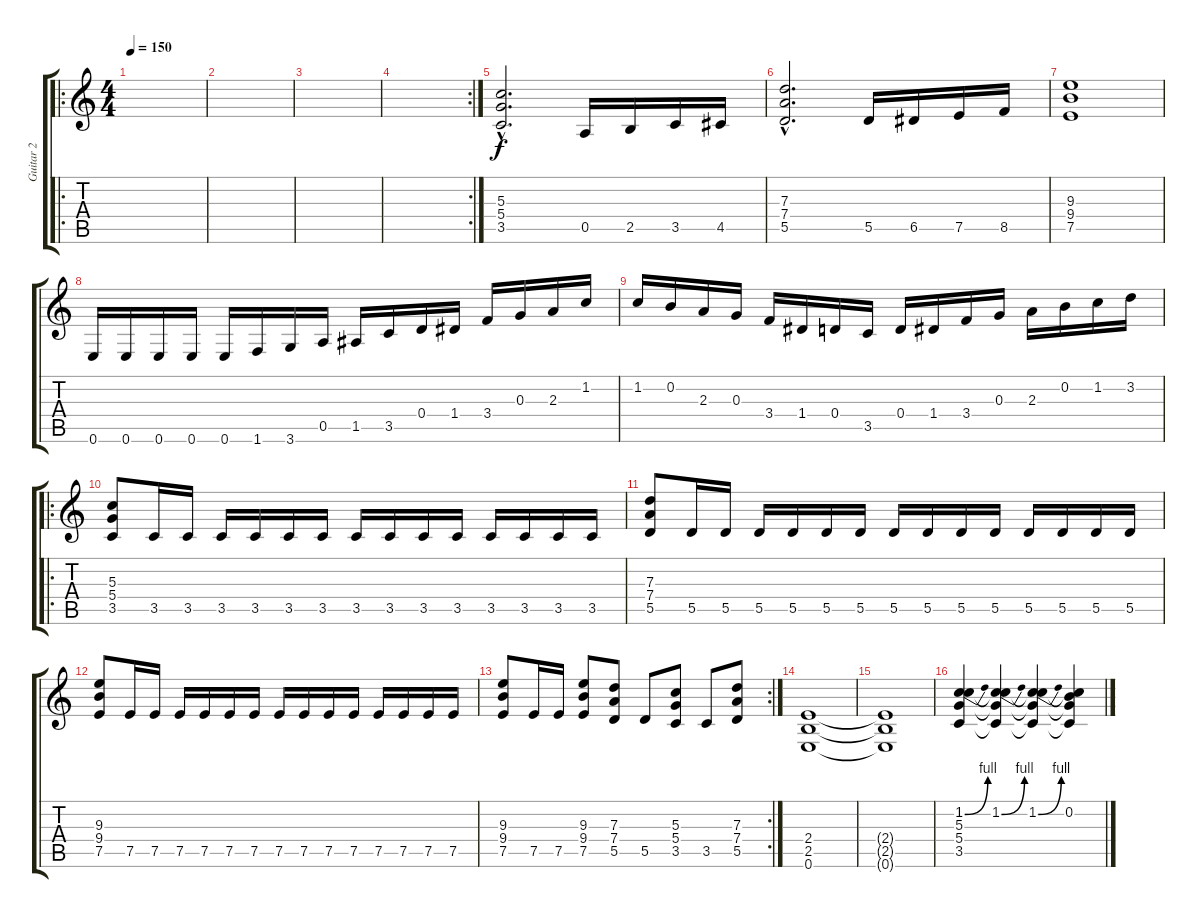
\track ("Guitar 2" "Guitar 2") {instrument distortionguitar}
\staff {score tabs}
\tuning (E4 B3 G3 D3 A2 E2) {hide}
\ro
\ts (4 4)
\tempo 150
\clef g2
\ks c
|
|
|
\rc 2
|
(5.3{hac} 5.4{hac} 3.5{hac}).2{d} 0.5.16 2.5.16 3.5.16 4.5.16 |
(7.3{hac} 7.4{hac} 5.5{hac}).2{d} 5.5.16 6.5.16 7.5.16 8.5.16 |
(9.3 9.4 7.5).1 |
0.6.16 0.6.16 0.6.16 0.6.16 0.6.16 1.6.16 3.6.16 0.5.16 1.5.16 3.5.16 0.4.16 1.4.16 3.4.16 0.3.16 2.3.16 1.2.16 |
1.2.16 0.2.16 2.3.16 0.3.16 3.4.16 1.4.16 0.4.16 3.5.16 0.4.16 1.4.16 3.4.16 0.3.16 2.3.16 0.2.16 1.2.16 3.2.16 |
\ro
(5.3 5.4 3.5).8 3.5.16 3.5.16 3.5.16 3.5.16 3.5.16 3.5.16 3.5.16 3.5.16 3.5.16 3.5.16 3.5.16 3.5.16 3.5.16 3.5.16 |
(7.3 7.4 5.5).8 5.5.16 5.5.16 5.5.16 5.5.16 5.5.16 5.5.16 5.5.16 5.5.16 5.5.16 5.5.16 5.5.16 5.5.16 5.5.16 5.5.16 |
(9.3 9.4 7.5).8 7.5.16 7.5.16 7.5.16 7.5.16 7.5.16 7.5.16 7.5.16 7.5.16 7.5.16 7.5.16 7.5.16 7.5.16 7.5.16 7.5.16 |
\rc 2
(9.3 9.4 7.5).8 7.5.16 7.5.16 (9.3 9.4 7.5).8 (7.3 7.4 5.5).8 5.5.8 (5.3 5.4 3.5).8 3.5.8 (7.3 7.4 5.5).8 |
(2.4 2.5 0.6).1 |
(2.4{t} 2.5{t} 0.6{t}).1 |
(1.2{be (bend 0 0 60 4)} 5.3 5.4 3.5).4 (1.2{be (bend 0 0 60 4)} 5.3{t} 5.4{t} 3.5{t}).4 (1.2{be (bend 0 0 60 4)} 5.3{t} 5.4{t} 3.5{t}).4 (0.2 5.3{t} 5.4{t} 3.5{t}).4
